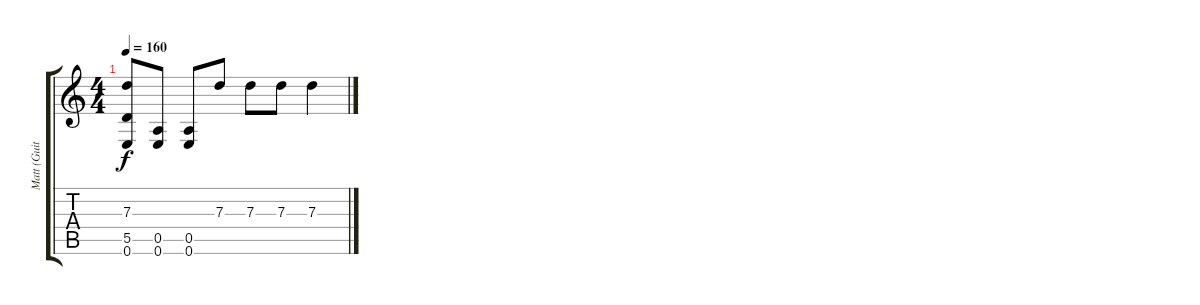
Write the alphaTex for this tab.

\track ("Matt (Guitar 3)" "Matt (Guit") {instrument distortionguitar}
\staff {score tabs}
\tuning (E4 B3 G3 D3 A2 E2) {hide}
\ts (4 4)
\tempo 160
\clef g2
\ks c
(7.3 5.5 0.6).8{dy f} (0.5 0.6).8 (0.5 0.6).8 7.3.8{balance 8} 7.3.8 7.3.8 7.3.4
